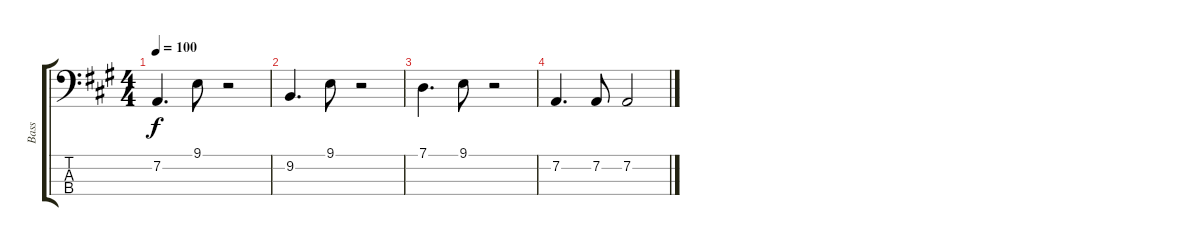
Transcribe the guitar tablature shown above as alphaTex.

\track ("Bass" "Bass") {instrument pad2warm}
\staff {score tabs}
\tuning (G2 D2 A1 E1) {hide}
\ts (4 4)
\tempo 100
\clef f4
\ks a
7.2.4{d dy f instrument pad2warm} 9.1.8 r.2 |
9.2.4{d} 9.1.8 r.2 |
7.1.4{d} 9.1.8 r.2 |
7.2.4{d} 7.2.8 7.2.2
